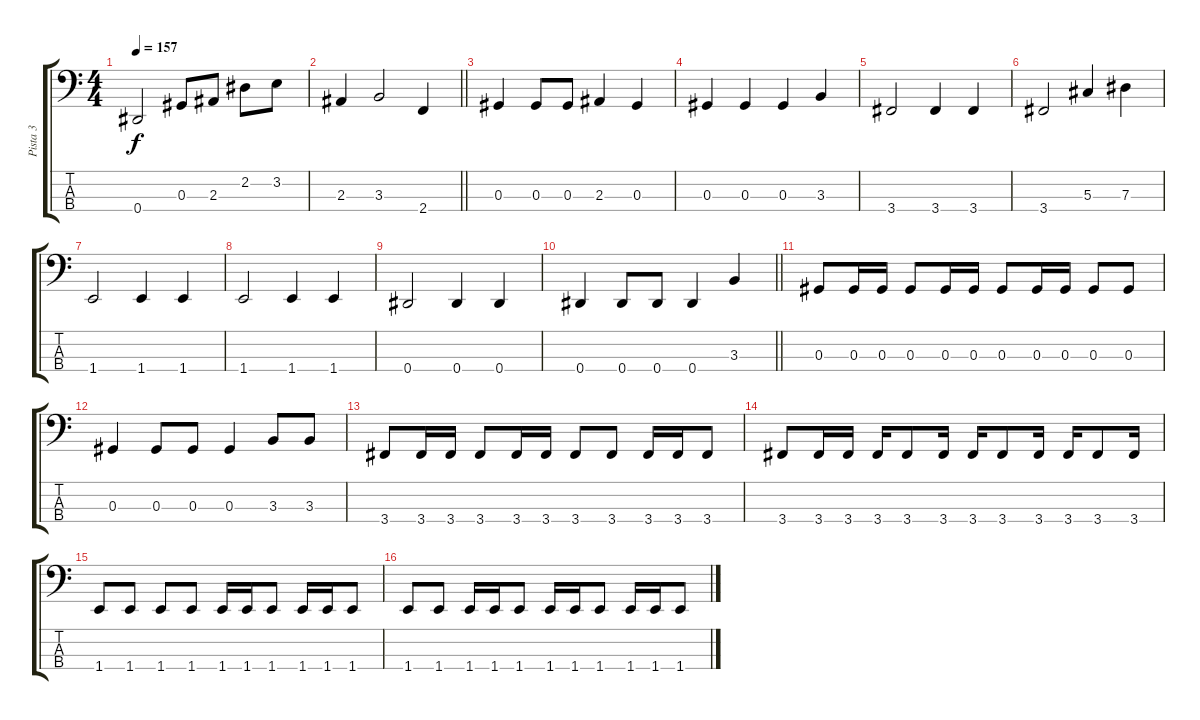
\track ("Pista 3" "Pista 3") {instrument electricbasspick}
\staff {score tabs}
\tuning (Gb2 Db2 Ab1 Eb1) {hide}
\ts (4 4)
\tempo 157
\clef f4
\ks c
0.4.2{dy f} 0.3.8 2.3.8 2.2.8 3.2.8 |
\barLineRight lightlight
2.3.4 3.3.2 2.4.4 |
0.3.4 0.3.8 0.3.8 2.3.4 0.3.4 |
0.3.4 0.3.4 0.3.4 3.3.4 |
3.4.2 3.4.4 3.4.4 |
3.4.2 5.3.4 7.3.4 |
1.4.2 1.4.4 1.4.4 |
1.4.2 1.4.4 1.4.4 |
0.4.2 0.4.4 0.4.4 |
\barLineRight lightlight
0.4.4 0.4.8 0.4.8 0.4.4 3.3.4 |
0.3.8 0.3.16 0.3.16 0.3.8 0.3.16 0.3.16 0.3.8 0.3.16 0.3.16 0.3.8 0.3.8 |
0.3.4 0.3.8 0.3.8 0.3.4 3.3.8 3.3.8 |
3.4.8 3.4.16 3.4.16 3.4.8 3.4.16 3.4.16 3.4.8 3.4.8 3.4.16 3.4.16 3.4.8 |
3.4.8 3.4.16 3.4.16 3.4.16 3.4.8 3.4.16 3.4.16 3.4.8 3.4.16 3.4.16 3.4.8 3.4.16 |
1.4.8 1.4.8 1.4.8 1.4.8 1.4.16 1.4.16 1.4.8 1.4.16 1.4.16 1.4.8 |
1.4.8 1.4.8 1.4.16 1.4.16 1.4.8 1.4.16 1.4.16 1.4.8 1.4.16 1.4.16 1.4.8
